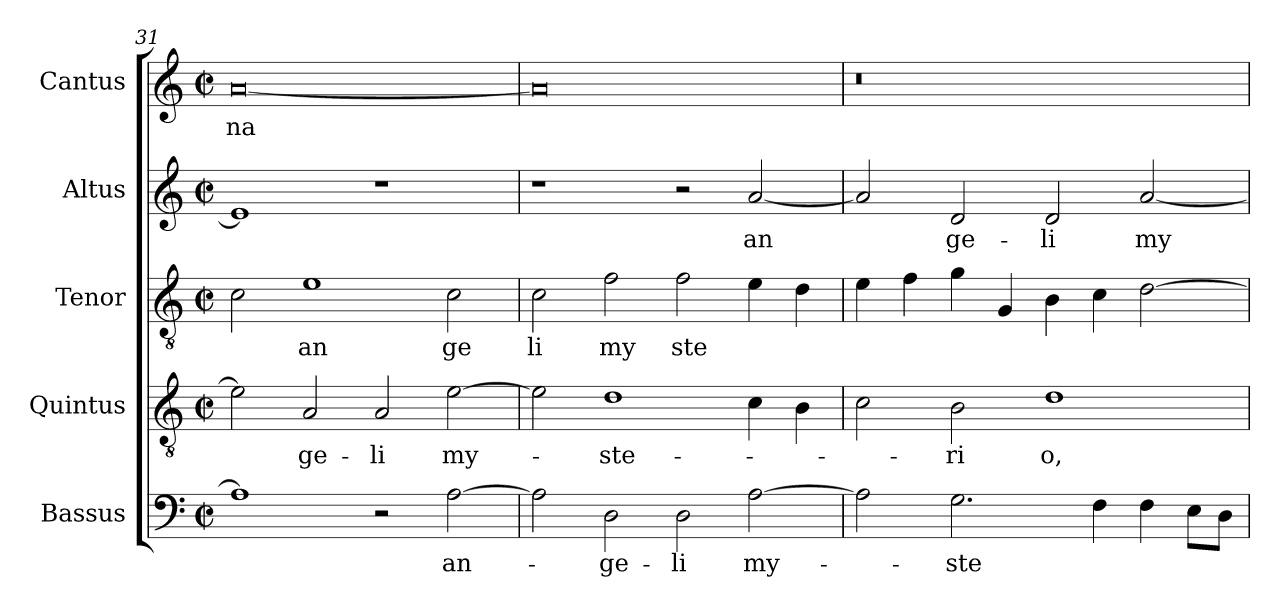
**kern	**text	**kern	**text	**kern	**text	**kern	**text	**kern	**text
*part5	*part5	*part4	*part4	*part3	*part3	*part2	*part2	*part1	*part1
*staff5	*staff5	*staff4	*staff4	*staff3	*staff3	*staff2	*staff2	*staff1	*staff1
*I"Bassus	*	*I"Quintus	*	*I"Tenor	*	*I"Altus	*	*I"Cantus	*
*clefF4	*	*clefGv2	*	*clefGv2	*	*clefG2	*	*clefG2	*
*M2/2	*	*M2/2	*	*M2/2	*	*M2/2	*	*M2/2	*
*met(c|)	*	*met(c|)	*	*met(c|)	*	*met(c|)	*	*met(c|)	*
=31	=31	=31	=31	=31	=31	=31	=31	=31	=31
!	!	!	!	!	!	!	!	!	!LO:LY:b:cj
1A]	.	2e\]	.	2c\	.	1e]	.	[<0a	-na
!	!	!	!LO:LY:b:cj	!	!LO:LY:b:cj	!	!	!	!
.	.	2A/	-ge-	1e	an	.	.	.	.
!	!	!	!LO:LY:b:cj	!	!	!	!	!	!
2r	.	2A/	-li	.	.	1r	.	.	.
!	!LO:LY:b:cj	!	!LO:LY:b	!	!LO:LY:b:cj	!	!	!	!
[>2A\	an-	[>2e\	my-	2c\	ge	.	.	.	.
=32	=32	=32	=32	=32	=32	=32	=32	=32	=32
!	!	!	!	!	!LO:LY:b:cj	!	!	!	!
2A\]	.	2e\]	.	2c\	li	1r	.	0a]	.
!	!LO:LY:b:cj	!	!LO:LY:b:cj	!	!LO:LY:b:cj	!	!	!	!
2D\	-ge-	1d	-ste-	2f\	my	.	.	.	.
!	!LO:LY:b:cj	!	!	!	!LO:LY:b	!	!	!	!
2D\	-li	.	.	2f\	ste	2r	.	.	.
!	!LO:LY:b	!	!	!	!	!	!LO:LY:b:cj	!	!
[>2A\	my-	4c\	.	4e\	.	[>2a/	an	.	.
.	.	4B\	.	4d\	.	.	.	.	.
!!LO:LB:g=z
=33	=33	=33	=33	=33	=33	=33	=33	=33	=33
2A\]	.	2c\	.	4e\	.	2a/]	.	0r	.
.	.	.	.	4f\	.	.	.	.	.
!	!LO:LY:b	!	!LO:LY:b:cj	!	!	!	!LO:LY:b:cj	!	!
2.G\	-ste	2B\	-ri	4g\	.	2d/	ge-	.	.
.	.	.	.	4G/	.	.	.	.	.
!	!	!	!LO:LY:b:cj	!	!	!	!LO:LY:b:cj	!	!
.	.	1d	o,	4B\	.	2d/	-li	.	.
4F\	.	.	.	4c\	.	.	.	.	.
!	!	!	!	!	!	!	!LO:LY:b	!	!
4F\	.	.	.	[>2d\	.	[<2a/	my-	.	.
8E\L	.	.	.	.	.	.	.	.	.
8D\J	.	.	.	.	.	.	.	.	.
=	=	=	=	=	=	=	=	=	=
*-	*-	*-	*-	*-	*-	*-	*-	*-	*-
